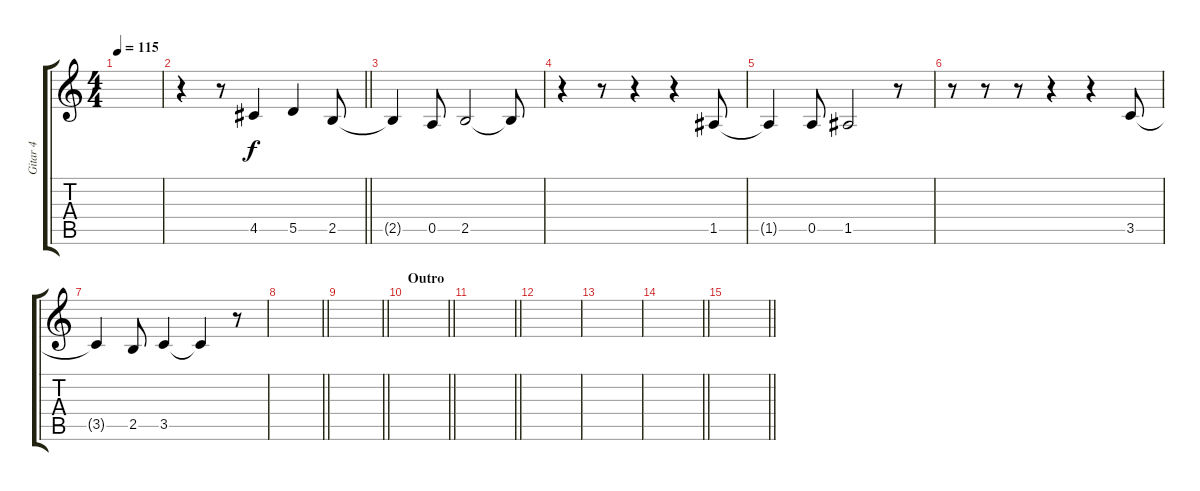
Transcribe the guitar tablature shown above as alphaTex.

\track ("Gitar 4" "Gitar 4") {instrument electricguitarclean}
\staff {score tabs}
\tuning (E4 B3 G3 D3 A2 E2) {hide}
\ts (4 4)
\tempo 115
\clef g2
\ks c
|
\barLineRight lightlight
r.4 r.8 4.5.4 5.5.4 2.5.8 |
2.5{t}.4 0.5.8 2.5.2 2.5{t}.8 |
r.4 r.8 r.4 r.4 1.5.8 |
1.5{t}.4 0.5.8 1.5.2 r.8 |
r.8 r.8 r.8 r.4 r.4 3.5.8 |
3.5{t}.4 2.5.8 3.5.4 3.5{t}.4 r.8 |
\barLineRight lightlight
|
\barLineRight lightlight
|
\section ("" "Outro")
\barLineRight lightlight
|
\barLineRight lightlight
|
|
|
\barLineRight lightlight
|
\barLineRight lightlight
